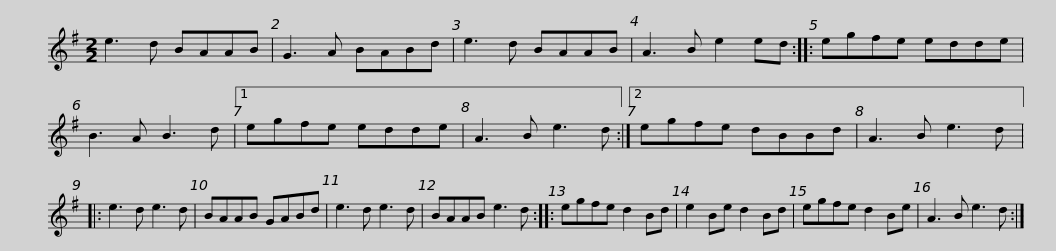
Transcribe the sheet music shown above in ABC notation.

X:1
L:1/8
M:2/2
I:linebreak $
K:G
V:1 treble
V:1
 e3 d BAAB | G3 A BABd | e3 d BAAB | A3 B e2 ed :: egfe edde | %5
 B3 A B3 d |1$ egfe edde | A3 B e3 d :|2 egfe dBBd | A3 B e3 d |: %10
 e3 d e3 d | BAAB GABd | e3 d e3 d |$ BAAB e3 d :: egfe d2 Bd | %15
 e2 Be d2 Bd | egfe d2 Be | A3 B e3 d :| %18
